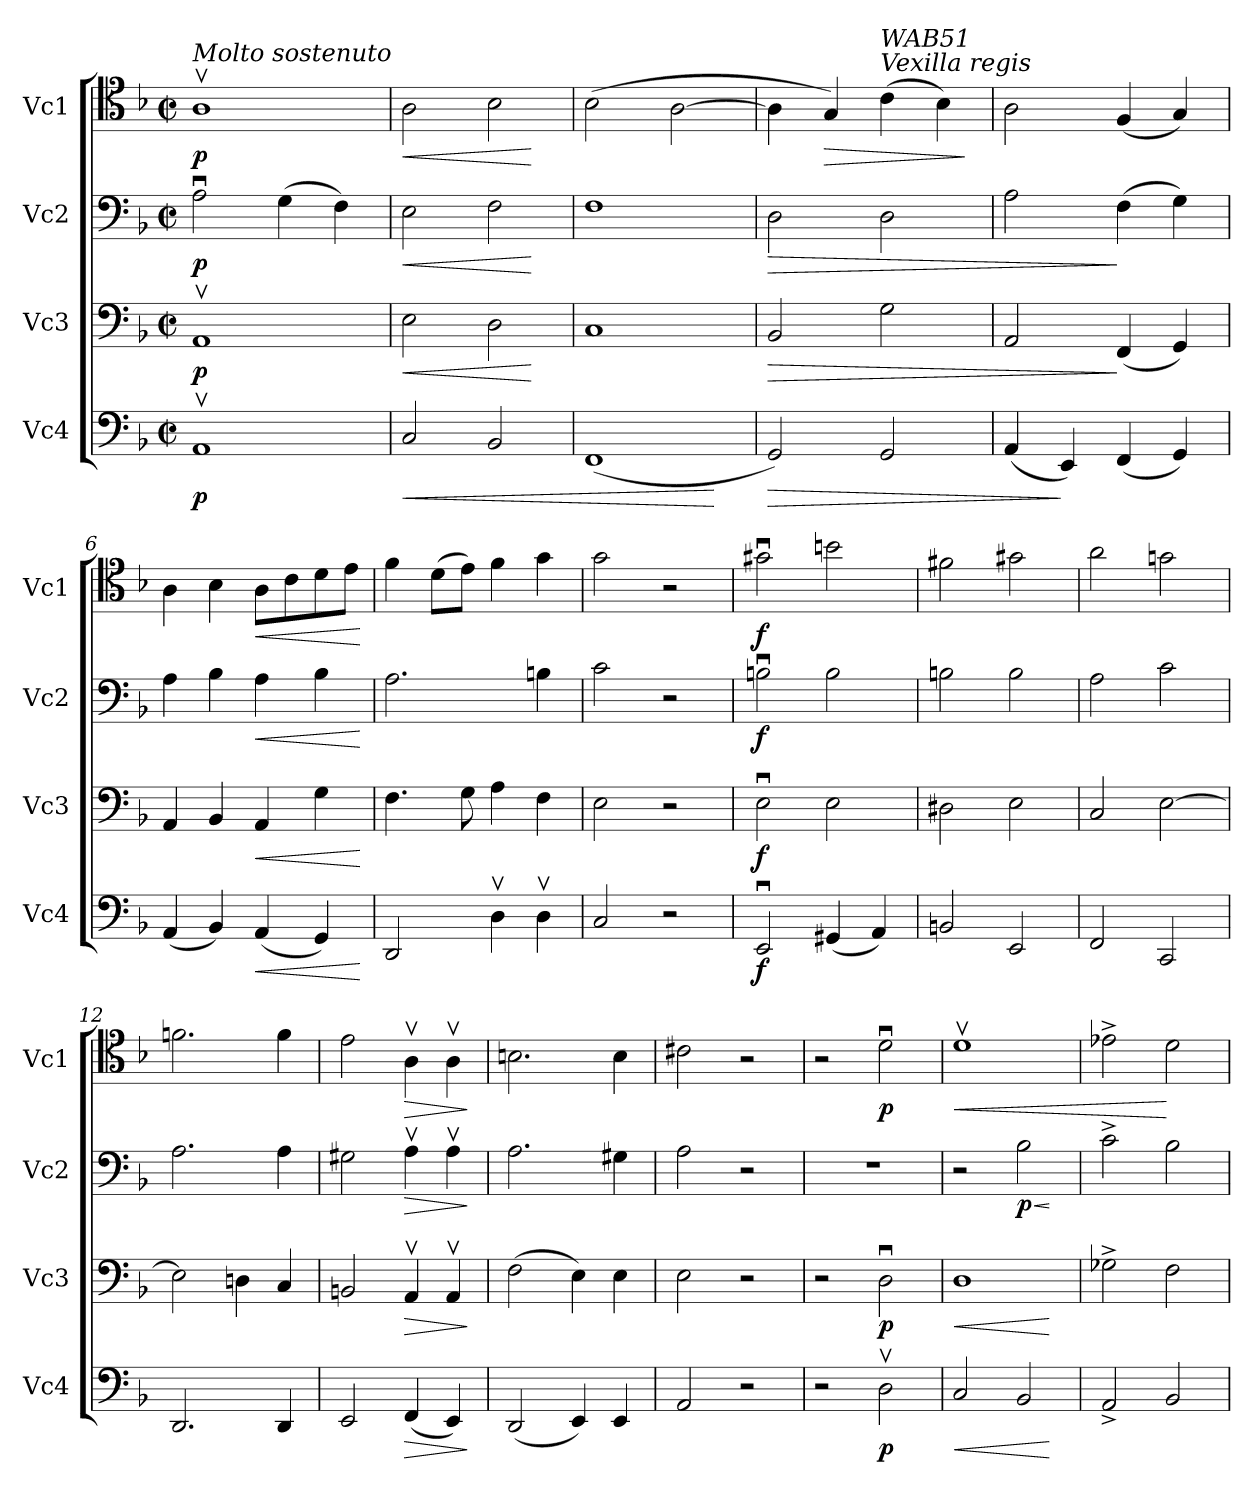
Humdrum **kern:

**kern	**dynam	**kern	**dynam	**kern	**dynam	**kern	**dynam
*part4	*part4	*part3	*part3	*part2	*part2	*part1	*part1
*staff4	*staff4	*staff3	*staff3	*staff2	*staff2	*staff1	*staff1
*I"Vc4	*	*I"Vc3	*	*I"Vc2	*	*I"Vc1	*
*I'Vc4	*	*I'Vc3	*	*I'Vc2	*	*I'Vc1	*
*clefF4	*	*clefF4	*	*clefF4	*	*clefC4	*
*k[b-]	*	*k[b-]	*	*k[b-]	*	*k[b-]	*
*M4/4	*	*M4/4	*	*M4/4	*	*M4/4	*
*met(c|)	*	*met(c|)	*	*met(c|)	*	*met(c|)	*
=1	=1	=1	=1	=1	=1	=1	=1
!	!	!	!	!	!	!LO:TX:a:i:t=Molto sostenuto	!
!	!LO:DY:b	!	!LO:DY:b	!	!LO:DY:b	!	!LO:DY:b
1AAv	p	1AAv	p	2Au\	p	1Av	p
.	.	.	.	(4G\	.	.	.
.	.	.	.	4F\)	.	.	.
=2	=2	=2	=2	=2	=2	=2	=2
!	!LO:HP:b	!	!LO:HP:b	!	!LO:HP:b	!	!LO:HP:b
2C/	<	2E\	<	2E\	<	2A\	<
2BB-/	.	2D\	.	2F\	.	2B-\	.
.	.	.	[	.	[	.	[
=3	=3	=3	=3	=3	=3	=3	=3
(1FF	.	1C	.	1F	.	(>2B-\	.
.	.	.	.	.	.	[2A\	.
.	[	.	.	.	.	.	.
=4	=4	=4	=4	=4	=4	=4	=4
!	!LO:HP:b	!	!LO:HP:b	!	!LO:HP:b	!	!
2GG/)	>	2BB-/	>	2D\	>	4A\]	.
!	!	!	!	!	!	!	!LO:HP:b
.	.	.	.	.	.	4G/)	>
!	!	!	!	!	!	!LO:TX:a:i:t=Vexilla regis	!
!	!	!	!	!	!	!LO:TX:a:i:t=WAB51	!
2GG/	.	2G\	.	2D\	.	(>4c\	.
.	.	.	.	.	.	4B-\)	.
.	.	.	.	.	.	.	]
=5	=5	=5	=5	=5	=5	=5	=5
(4AA/	.	2AA/	.	2A\	.	2A\	.
4EE/)	]	.	.	.	.	.	.
(4FF/	.	(4FF/	]	(4F\	]	(4F/	.
4GG/)	.	4GG/)	.	4G\)	.	4G/)	.
!!LO:LB:g=z
=6	=6	=6	=6	=6	=6	=6	=6
(4AA/	.	4AA/	.	4A\	.	4A\	.
4BB-/)	.	4BB-/	.	4B-\	.	4B-\	.
!	!LO:HP:b	!	!LO:HP:b	!	!LO:HP:b	!	!LO:HP:b
(4AA/	<	4AA/	<	4A\	<	8A\L	<
.	.	.	.	.	.	8c\	.
4GG/)	.	4G\	.	4B-\	.	8d\	.
.	.	.	.	.	.	8e\J	.
.	[	.	[	.	[	.	[
=7	=7	=7	=7	=7	=7	=7	=7
2DD/	.	4.F\	.	2.A\	.	4f\	.
.	.	.	.	.	.	(8d\L	.
.	.	8G\	.	.	.	8e\J)	.
4Dv\	.	4A\	.	.	.	4f\	.
4Dv\	.	4F\	.	4Bn\	.	4g\	.
=8	=8	=8	=8	=8	=8	=8	=8
2C/	.	2E\	.	2c\	.	2g\	.
2r	.	2r	.	2r	.	2r	.
=9	=9	=9	=9	=9	=9	=9	=9
!	!LO:DY:b	!	!LO:DY:b	!	!LO:DY:b	!	!LO:DY:b
2EEu/	f	2Eu\	f	2Bnu\	f	2g#Xu\	f
(4GG#X/	.	2E\	.	2B\	.	2bn\	.
4AA/)	.	.	.	.	.	.	.
=10	=10	=10	=10	=10	=10	=10	=10
2BBn/	.	2D#X\	.	2Bn\	.	2f#X\	.
2EE/	.	2E\	.	2B\	.	2g#X\	.
!!LO:LB:g=z
=11	=11	=11	=11	=11	=11	=11	=11
2FF/	.	2C/	.	2A\	.	2a\	.
2CC/	.	[2E\	.	2c\	.	2gni\	.
=12	=12	=12	=12	=12	=12	=12	=12
2.DD/	.	2E\]	.	2.A\	.	2.fni\	.
.	.	4Dni\	.	.	.	.	.
4DD/	.	4C/	.	4A\	.	4f\	.
=13	=13	=13	=13	=13	=13	=13	=13
2EE/	.	2BBn/	.	2G#X\	.	2e\	.
!	!LO:HP:b	!	!LO:HP:b	!	!LO:HP:b	!	!LO:HP:b
(4FF/	>	4AAv/	>	4Av\	>	4Av\	>
4EE/)	.	4AAv/	.	4Av\	.	4Av\	.
.	]	.	]	.	]	.	]
=14	=14	=14	=14	=14	=14	=14	=14
(2DD/	.	(>2F\	.	2.A\	.	2.Bn\	.
4EE/)	.	4E\)	.	.	.	.	.
4EE/	.	4E\	.	4G#X\	.	4B\	.
=15	=15	=15	=15	=15	=15	=15	=15
2AA/	.	2E\	.	2A\	.	2c#X\	.
2r	.	2r	.	2r	.	2r	.
=16	=16	=16	=16	=16	=16	=16	=16
2r	.	2r	.	1r	.	2r	.
!	!LO:DY:b	!	!LO:DY:b	!	!	!	!LO:DY:b
2Dv\	p	2Du\	p	.	.	2du\	p
!!LO:PB:g=z
=17	=17	=17	=17	=17	=17	=17	=17
!	!LO:HP:b	!	!LO:HP:b	!	!	!	!LO:HP:b
2C/	<	1D	<	2r	.	1dv	<
!	!	!	!	!	!LO:HP:b	!	!
!	!	!	!	!	!LO:DY:n=1:b	!	!
2BB-/	.	.	.	2B-\	< p	.	.
.	[	.	[	.	[	.	.
=18	=18	=18	=18	=18	=18	=18	=18
2AA^/	.	2G-X^\	.	2c^\	.	2e-X^\	.
2BB-/	.	2F\	.	2B-\	.	2d\	[
=	=	=	=	=	=	=	=
*-	*-	*-	*-	*-	*-	*-	*-
